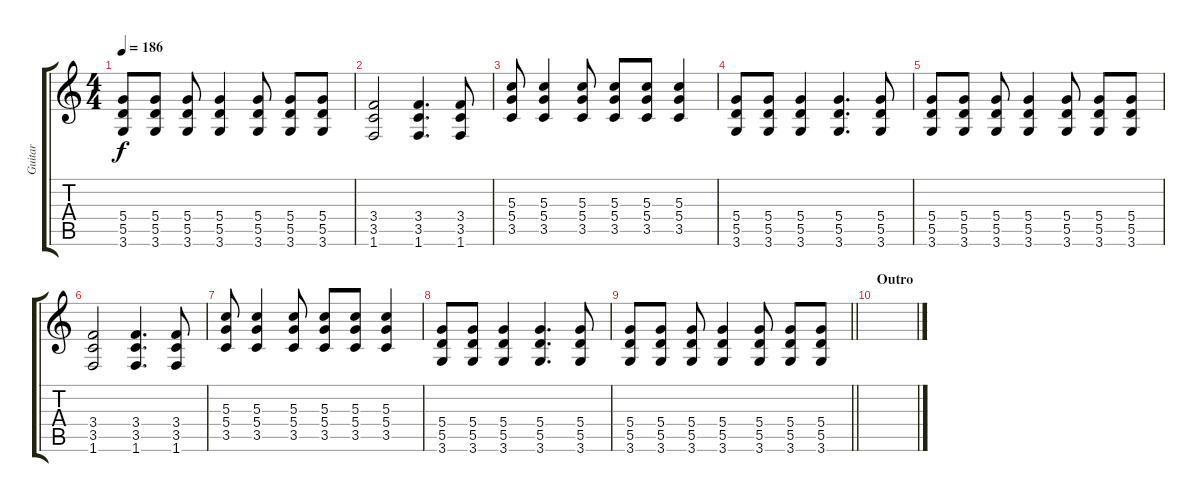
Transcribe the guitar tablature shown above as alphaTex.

\track ("Guitar" "Guitar") {instrument distortionguitar}
\staff {score tabs}
\tuning (E4 B3 G3 D3 A2 E2) {hide}
\ts (4 4)
\tempo 186
\clef g2
\ks c
(5.4 5.5 3.6).8{dy f} (5.4 5.5 3.6).8 (5.4 5.5 3.6).8 (5.4 5.5 3.6).4 (5.4 5.5 3.6).8 (5.4 5.5 3.6).8 (5.4 5.5 3.6).8 |
(3.4 3.5 1.6).2 (3.4 3.5 1.6).4{d} (3.4 3.5 1.6).8 |
(5.3 5.4 3.5).8 (5.3 5.4 3.5).4 (5.3 5.4 3.5).8 (5.3 5.4 3.5).8 (5.3 5.4 3.5).8 (5.3 5.4 3.5).4 |
(5.4 5.5 3.6).8 (5.4 5.5 3.6).8 (5.4 5.5 3.6).4 (5.4 5.5 3.6).4{d} (5.4 5.5 3.6).8 |
(5.4 5.5 3.6).8 (5.4 5.5 3.6).8 (5.4 5.5 3.6).8 (5.4 5.5 3.6).4 (5.4 5.5 3.6).8 (5.4 5.5 3.6).8 (5.4 5.5 3.6).8 |
(3.4 3.5 1.6).2 (3.4 3.5 1.6).4{d} (3.4 3.5 1.6).8 |
(5.3 5.4 3.5).8 (5.3 5.4 3.5).4 (5.3 5.4 3.5).8 (5.3 5.4 3.5).8 (5.3 5.4 3.5).8 (5.3 5.4 3.5).4 |
(5.4 5.5 3.6).8 (5.4 5.5 3.6).8 (5.4 5.5 3.6).4 (5.4 5.5 3.6).4{d} (5.4 5.5 3.6).8 |
\barLineRight lightlight
(5.4 5.5 3.6).8 (5.4 5.5 3.6).8 (5.4 5.5 3.6).8 (5.4 5.5 3.6).4 (5.4 5.5 3.6).8 (5.4 5.5 3.6).8 (5.4 5.5 3.6).8 |
\section ("" "Outro")
